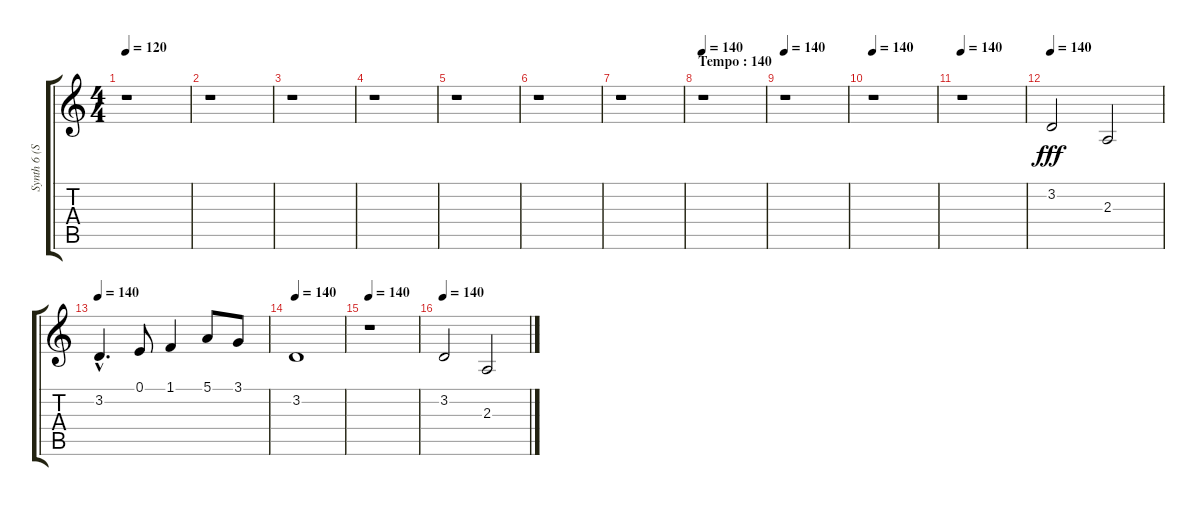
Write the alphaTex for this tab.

\track ("Synth 6 (String 3)" "Synth 6 (S") {instrument stringensemble2}
\staff {score tabs}
\tuning (E4 B3 G3 D3 A2 E2) {hide}
\ts (4 4)
\tempo 120
\clef g2
\ks c
r.1{dy f} |
r.1 |
r.1 |
r.1 |
r.1 |
r.1 |
r.1 |
\section ("" "Tempo : 140")
\tempo 140
r.1 |
\tempo 140
r.1 |
\tempo 140
r.1 |
\tempo 140
r.1 |
\tempo 140
3.2.2{dy fff} 2.3.2 |
\tempo 140
3.2{hac}.4{d} 0.1.8 1.1.4 5.1.8 3.1.8 |
\tempo 140
3.2.1 |
\tempo 140
r.1 |
\tempo 140
3.2.2 2.3.2
